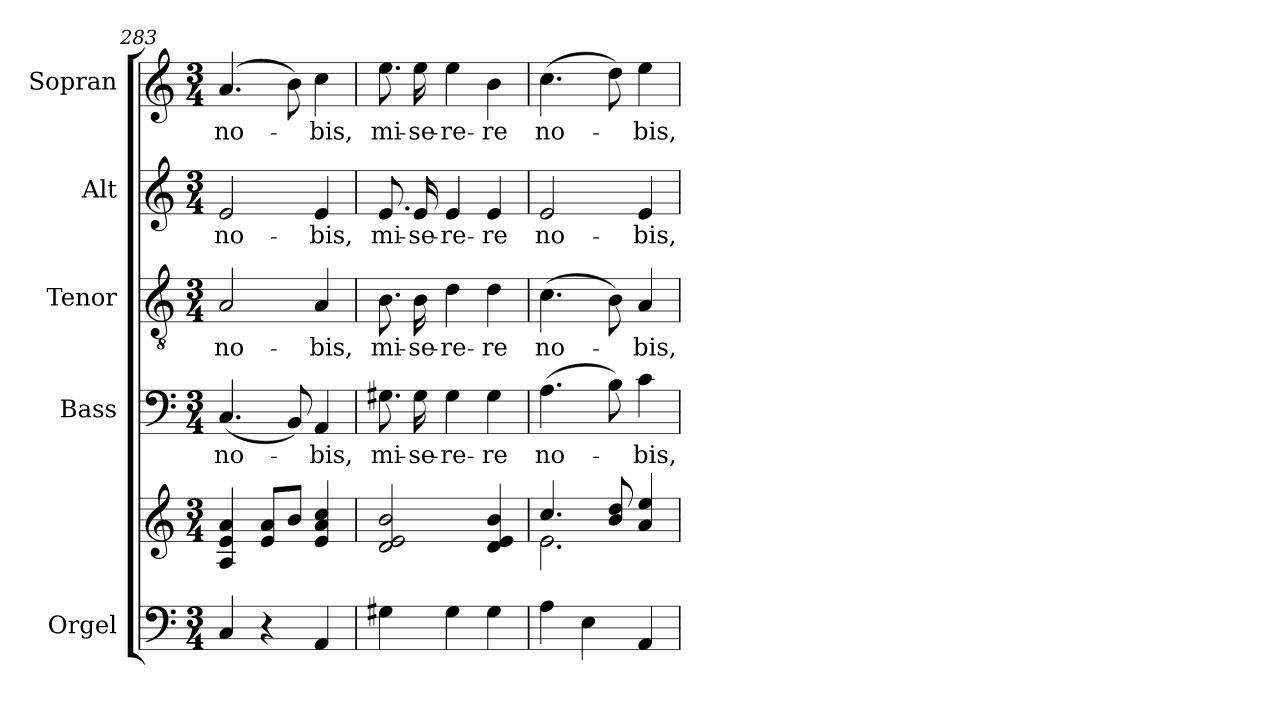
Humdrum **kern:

**kern	**kern	**kern	**text	**kern	**text	**kern	**text	**kern	**text
*part5	*part5	*part4	*part4	*part3	*part3	*part2	*part2	*part1	*part1
*staff6	*staff5	*staff4	*staff4	*staff3	*staff3	*staff2	*staff2	*staff1	*staff1
*I"Orgel	*	*I"Bass	*	*I"Tenor	*	*I"Alt	*	*I"Sopran	*
*I'Org.	*	*I'B.	*	*I'T.	*	*I'A.	*	*I'S.	*
*clefF4	*clefG2	*clefF4	*	*clefGv2	*	*clefG2	*	*clefG2	*
*k[]	*k[]	*k[]	*	*k[]	*	*k[]	*	*k[]	*
*C:	*C:	*C:	*	*C:	*	*C:	*	*C:	*
*M3/4	*M3/4	*M3/4	*	*M3/4	*	*M3/4	*	*M3/4	*
=283	=283	=283	=283	=283	=283	=283	=283	=283	=283
!	!	!	!LO:LY:b	!	!LO:LY:b	!	!LO:LY:b	!	!LO:LY:b
4C/	4A/ 4e/ 4a/	(<4.C/	no-	2A/	no-	2e/	no-	(4.a/	no-
4r	8e/ 8a/L	.	.	.	.	.	.	.	.
.	8b/J	8BB/)	.	.	.	.	.	8b\)	.
!	!	!	!LO:LY:b	!	!LO:LY:b	!	!LO:LY:b	!	!LO:LY:b
4AA/	4e/ 4a/ 4cc/	4AA/	-bis,	4A/	-bis,	4e/	-bis,	4cc\	-bis,
=284	=284	=284	=284	=284	=284	=284	=284	=284	=284
!	!	!	!LO:LY:b	!	!LO:LY:b	!	!LO:LY:b	!	!LO:LY:b
4G#X\	2d/ 2e/ 2b/	8.G#X\	mi-	8.B\	mi-	8.e/	mi-	8.ee\	mi-
!	!	!	!LO:LY:b	!	!LO:LY:b	!	!LO:LY:b	!	!LO:LY:b
.	.	16G#\	-se-	16B\	-se-	16e/	-se-	16ee\	-se-
!	!	!	!LO:LY:b	!	!LO:LY:b	!	!LO:LY:b	!	!LO:LY:b
4G#\	.	4G#\	-re-	4d\	-re-	4e/	-re-	4ee\	-re-
!	!	!	!LO:LY:b	!	!LO:LY:b	!	!LO:LY:b	!	!LO:LY:b
4G#\	4d/ 4e/ 4b/	4G#\	-re	4d\	-re	4e/	-re	4b\	-re
=285	=285	=285	=285	=285	=285	=285	=285	=285	=285
*	*^	*	*	*	*	*	*	*	*
!	!	!	!	!LO:LY:b	!	!LO:LY:b	!	!LO:LY:b	!	!LO:LY:b
4A\	4.cc/	2.e\	(>4.A\	no-	(>4.c\	no-	2e/	no-	(>4.cc\	no-
4E\	.	.	.	.	.	.	.	.	.	.
.	8b/ 8dd/	.	8B\)	.	8B\)	.	.	.	8dd\)	.
!	!	!	!	!LO:LY:b	!	!LO:LY:b	!	!LO:LY:b	!	!LO:LY:b
4AA/	4a/ 4ee/	.	4c\	-bis,	4A/	-bis,	4e/	-bis,	4ee\	-bis,
*	*v	*v	*	*	*	*	*	*	*	*
=	=	=	=	=	=	=	=	=	=
*-	*-	*-	*-	*-	*-	*-	*-	*-	*-
